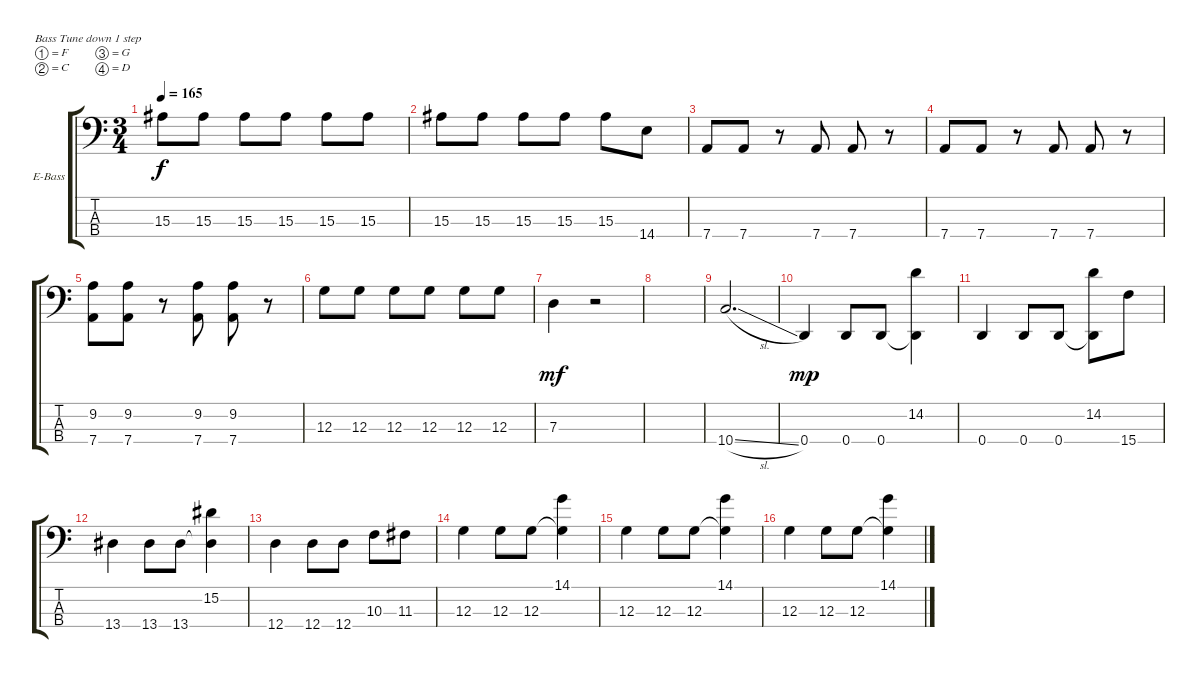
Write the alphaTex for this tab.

\bracketExtendMode groupsimilarinstruments
\firstSystemTrackNameOrientation horizontal
\otherSystemsTrackNameOrientation horizontal
\track ("Electric Bass" "E-Bass") {instrument electricbassfinger}
\staff {score tabs}
\tuning (F2 C2 G1 D1)
\ts (3 4)
\tempo 165
\clef f4
\ks c
15.3.8{dy f} 15.3.8 15.3.8 15.3.8 15.3.8 15.3.8 |
15.3.8 15.3.8 15.3.8 15.3.8 15.3.8 14.4.8 |
7.4.8 7.4.8 r.8 7.4.8 7.4.8 r.8 |
7.4.8 7.4.8 r.8 7.4.8 7.4.8 r.8 |
(7.4 9.2).8 (7.4 9.2).8 r.8 (7.4 9.2).8 (9.2 7.4).8 r.8 |
12.3.8 12.3.8 12.3.8 12.3.8 12.3.8 12.3.8 |
7.3.4{dy mf} r.2 |
|
10.4{sl}.2{d} |
0.4.4{dy mp} 0.4.8 0.4.8 (14.2 0.4{t}).4 |
0.4.4 0.4.8 0.4.8 (14.2 0.4{t}).8 15.4.8 |
13.4.4 13.4.8 13.4.8 (15.2 13.4{t}).4 |
12.4.4 12.4.8 12.4.8 10.3.8 11.3.8 |
12.3.4 12.3.8 12.3.8 (14.1 12.3{t}).4 |
12.3.4 12.3.8 12.3.8 (14.1 12.3{t}).4 |
12.3.4 12.3.8 12.3.8 (14.1 12.3{t}).4
